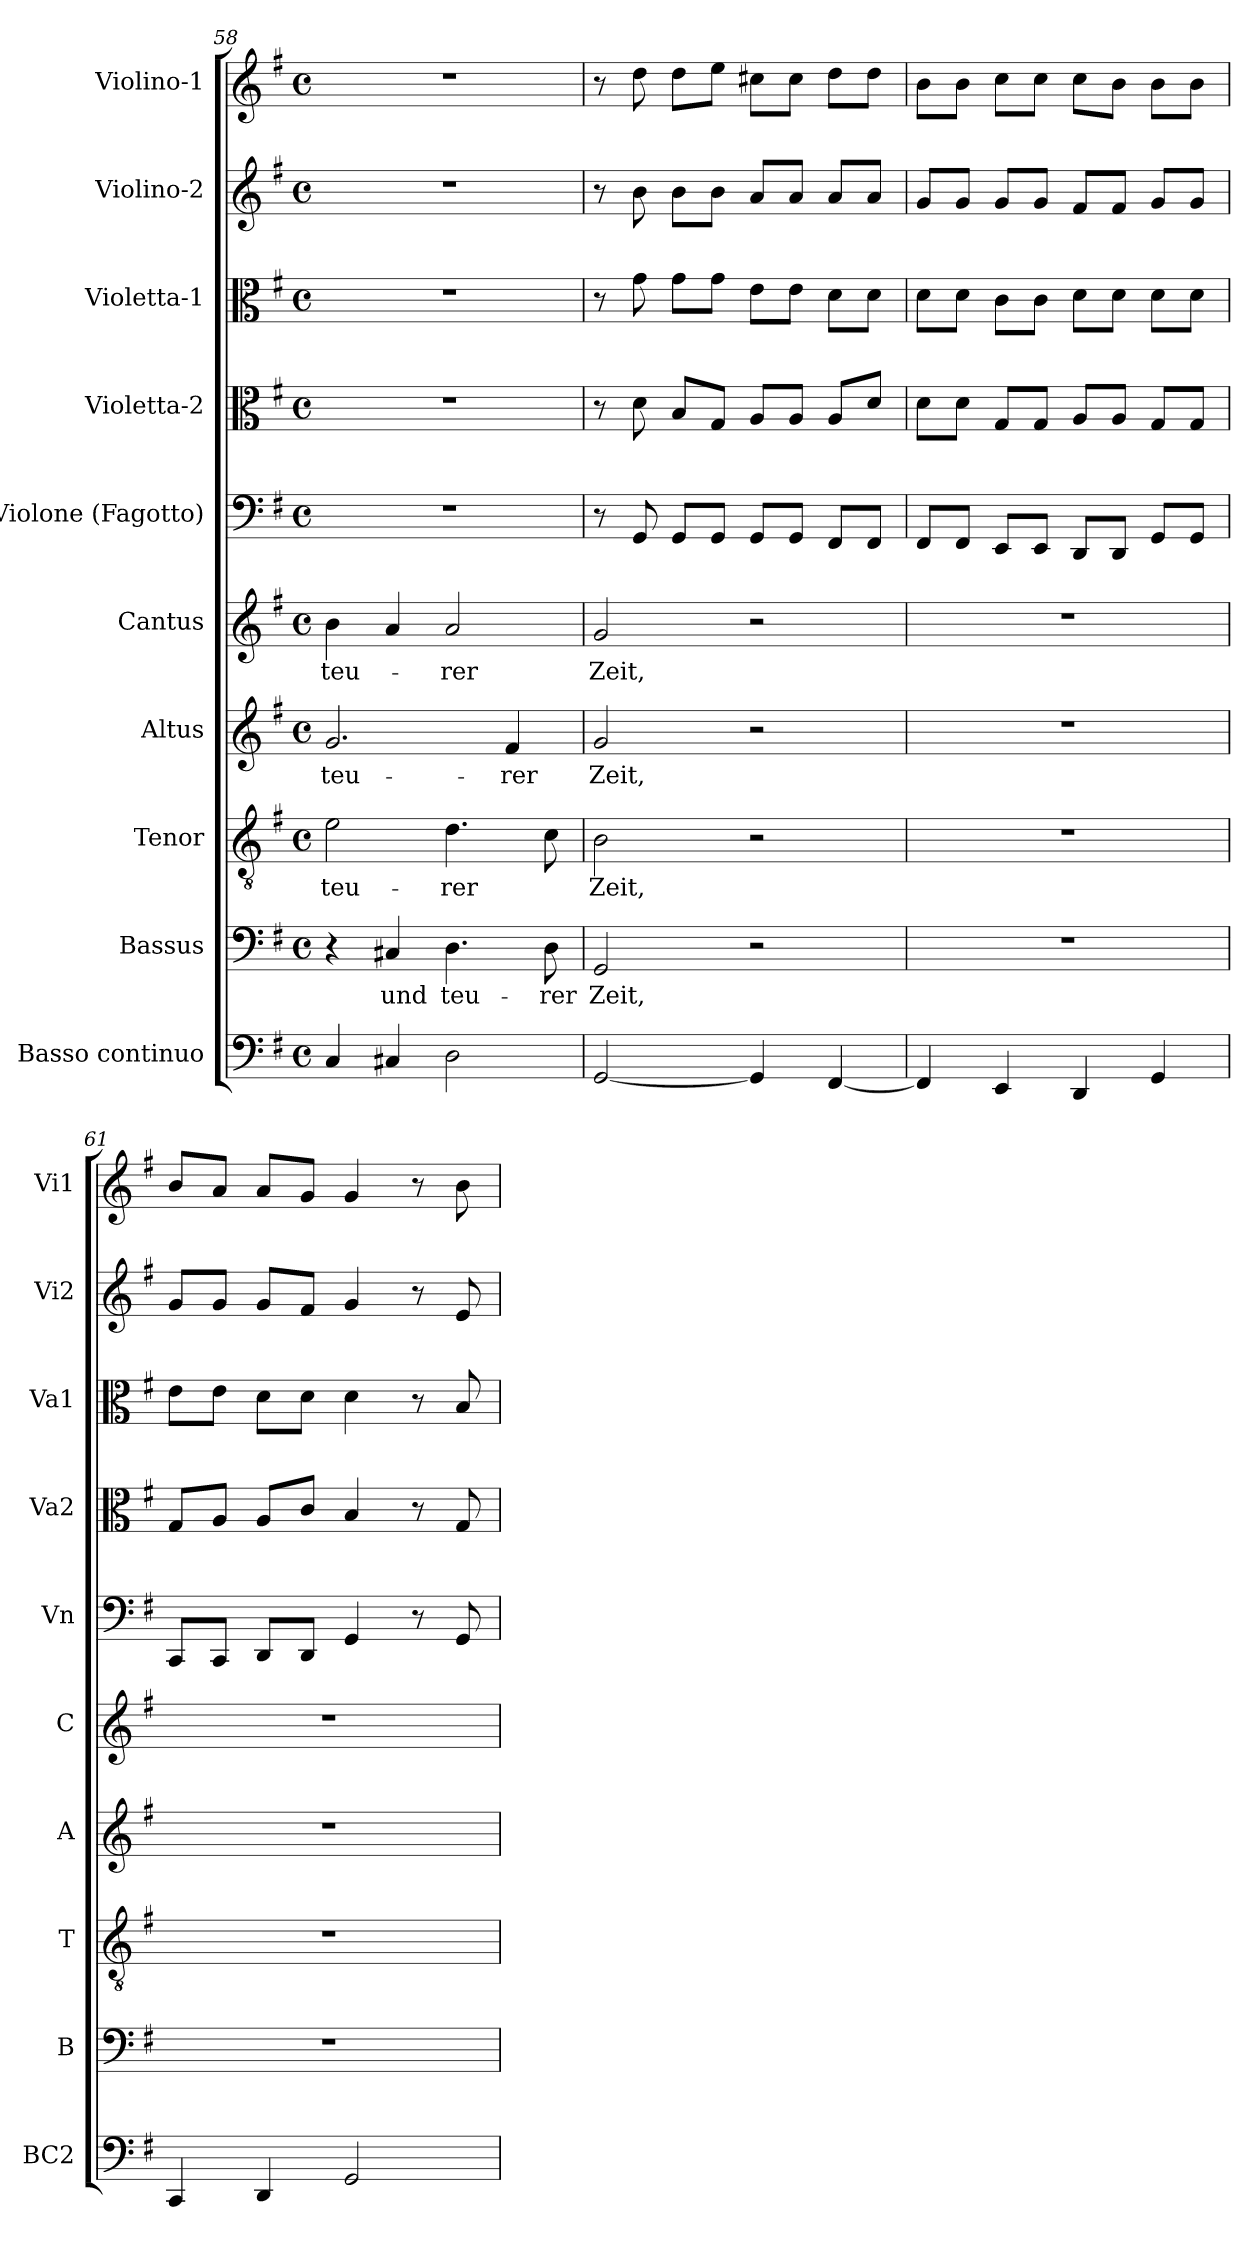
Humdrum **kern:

**kern	**kern	**text	**kern	**text	**kern	**text	**kern	**text	**kern	**kern	**kern	**kern	**kern
*part10	*part9	*part9	*part8	*part8	*part7	*part7	*part6	*part6	*part5	*part4	*part3	*part2	*part1
*staff10	*staff9	*staff9	*staff8	*staff8	*staff7	*staff7	*staff6	*staff6	*staff5	*staff4	*staff3	*staff2	*staff1
*I"Basso continuo	*I"Bassus	*	*I"Tenor	*	*I"Altus	*	*I"Cantus	*	*I"Violone (Fagotto)	*I"Violetta-2	*I"Violetta-1	*I"Violino-2	*I"Violino-1
*I'BC2	*I'B	*	*I'T	*	*I'A	*	*I'C	*	*I'Vn	*I'Va2	*I'Va1	*I'Vi2	*I'Vi1
*clefF4	*clefF4	*	*clefGv2	*	*clefG2	*	*clefG2	*	*clefF4	*clefC3	*clefC3	*clefG2	*clefG2
*k[f#]	*k[f#]	*	*k[f#]	*	*k[f#]	*	*k[f#]	*	*k[f#]	*k[f#]	*k[f#]	*k[f#]	*k[f#]
*G:	*G:	*	*G:	*	*G:	*	*G:	*	*G:	*G:	*G:	*G:	*G:
*M4/4	*M4/4	*	*M4/4	*	*M4/4	*	*M4/4	*	*M4/4	*M4/4	*M4/4	*M4/4	*M4/4
*met(c)	*met(c)	*	*met(c)	*	*met(c)	*	*met(c)	*	*met(c)	*met(c)	*met(c)	*met(c)	*met(c)
=58	=58	=58	=58	=58	=58	=58	=58	=58	=58	=58	=58	=58	=58
!	!	!	!	!LO:LY:b	!	!	!	!	!	!	!	!	!
!	!	!	!	!	!	!LO:LY:b	!	!	!	!	!	!	!
!	!	!	!	!	!	!	!	!LO:LY:b	!	!	!	!	!
4C/	4r	.	2e\	teu-	2.g/	teu-	4b\	teu-	1r	1r	1r	1r	1r
!	!	!LO:LY:b	!	!	!	!	!	!	!	!	!	!	!
4C#X/	4C#X/	und	.	.	.	.	4a/	.	.	.	.	.	.
!	!	!LO:LY:b	!	!	!	!	!	!	!	!	!	!	!
!	!	!	!	!LO:LY:b	!	!	!	!	!	!	!	!	!
!	!	!	!	!	!	!	!	!LO:LY:b	!	!	!	!	!
2D\	4.D\	teu-	4.d\	-rer	.	.	2a/	-rer	.	.	.	.	.
!	!	!	!	!	!	!LO:LY:b	!	!	!	!	!	!	!
.	.	.	.	.	4f#/	-rer	.	.	.	.	.	.	.
!	!	!LO:LY:b	!	!	!	!	!	!	!	!	!	!	!
.	8D\	-rer	8c\	.	.	.	.	.	.	.	.	.	.
=59	=59	=59	=59	=59	=59	=59	=59	=59	=59	=59	=59	=59	=59
!	!	!LO:LY:b	!	!	!	!	!	!	!	!	!	!	!
!	!	!	!	!LO:LY:b	!	!	!	!	!	!	!	!	!
!	!	!	!	!	!	!LO:LY:b	!	!	!	!	!	!	!
!	!	!	!	!	!	!	!	!LO:LY:b	!	!	!	!	!
[<2GG/	2GG/	Zeit,	2B\	Zeit,	2g/	Zeit,	2g/	Zeit,	8r	8r	8r	8r	8r
.	.	.	.	.	.	.	.	.	8GG/	8d\	8g\	8b\	8dd\
.	.	.	.	.	.	.	.	.	8GG/L	8B/L	8g\L	8b\L	8dd\L
.	.	.	.	.	.	.	.	.	8GG/J	8G/J	8g\J	8b\J	8ee\J
4GG/]	2r	.	2r	.	2r	.	2r	.	8GG/L	8A/L	8e\L	8a/L	8cc#X\L
.	.	.	.	.	.	.	.	.	8GG/J	8A/J	8e\J	8a/J	8cc#\J
[<4FF#/	.	.	.	.	.	.	.	.	8FF#/L	8A/L	8d\L	8a/L	8dd\L
.	.	.	.	.	.	.	.	.	8FF#/J	8d/J	8d\J	8a/J	8dd\J
!!LO:PB:g=z
=60	=60	=60	=60	=60	=60	=60	=60	=60	=60	=60	=60	=60	=60
4FF#/]	1r	.	1r	.	1r	.	1r	.	8FF#/L	8d\L	8d\L	8g/L	8b\L
.	.	.	.	.	.	.	.	.	8FF#/J	8d\J	8d\J	8g/J	8b\J
4EE/	.	.	.	.	.	.	.	.	8EE/L	8G/L	8c\L	8g/L	8cc\L
.	.	.	.	.	.	.	.	.	8EE/J	8G/J	8c\J	8g/J	8cc\J
4DD/	.	.	.	.	.	.	.	.	8DD/L	8A/L	8d\L	8f#/L	8cc\L
.	.	.	.	.	.	.	.	.	8DD/J	8A/J	8d\J	8f#/J	8b\J
4GG/	.	.	.	.	.	.	.	.	8GG/L	8G/L	8d\L	8g/L	8b\L
.	.	.	.	.	.	.	.	.	8GG/J	8G/J	8d\J	8g/J	8b\J
=61	=61	=61	=61	=61	=61	=61	=61	=61	=61	=61	=61	=61	=61
4CC/	1r	.	1r	.	1r	.	1r	.	8CC/L	8G/L	8e\L	8g/L	8b/L
.	.	.	.	.	.	.	.	.	8CC/J	8A/J	8e\J	8g/J	8a/J
4DD/	.	.	.	.	.	.	.	.	8DD/L	8A/L	8d\L	8g/L	8a/L
.	.	.	.	.	.	.	.	.	8DD/J	8c/J	8d\J	8f#/J	8g/J
2GG/	.	.	.	.	.	.	.	.	4GG/	4B/	4d\	4g/	4g/
.	.	.	.	.	.	.	.	.	8r	8r	8r	8r	8r
.	.	.	.	.	.	.	.	.	8GG/	8G/	8B/	8e/	8b\
=	=	=	=	=	=	=	=	=	=	=	=	=	=
*-	*-	*-	*-	*-	*-	*-	*-	*-	*-	*-	*-	*-	*-
